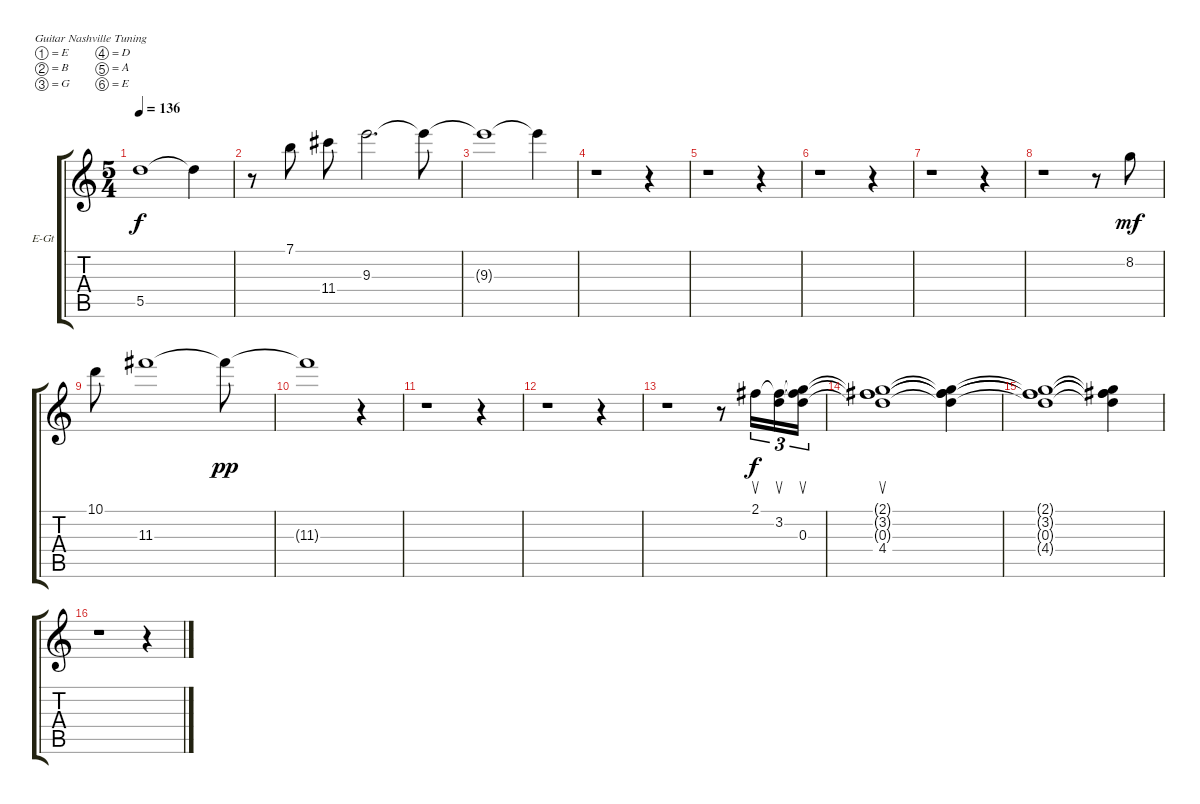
\bracketExtendMode groupsimilarinstruments
\firstSystemTrackNameOrientation horizontal
\otherSystemsTrackNameOrientation horizontal
\track ("Clean Rhythm Nashville" "E-Gt") {instrument electricguitarclean}
\staff {score tabs}
\tuning (E4 B3 G4 D4 A3 E3)
\ts (5 4)
\tempo 136
\clef g2
\ks c
5.5{t}.1{dy f} 5.5{t}.4 |
r.8 7.1.8 11.4.8 9.3.2{d} 9.3{t}.8 |
9.3{t}.1 9.3{t}.4 |
r.1 r.4 |
r.1 r.4 |
r.1 r.4 |
r.1 r.4 |
r.1 r.8 8.2.8{dy mf} |
10.1.8 11.3.1 11.3{t}.8{dy pp} |
11.3{t}.1 r.4 |
r.1 r.4 |
r.1 r.4 |
r.1 r.8 2.1.16{su tu (3 2) dy f} (3.2 2.1{t}).16{su tu (3 2)} (0.3 3.2{t} 2.1{t}).16{su tu (3 2)} |
(4.4 2.1{t} 3.2{t} 0.3{t}).1{su} (4.4{t} 2.1{t} 3.2{t} 0.3{t}).4 |
(4.4{t} 0.3{t} 3.2{t} 2.1{t}).1 (4.4{t} 2.1{t} 3.2{t} 0.3{t}).4 |
r.1 r.4
